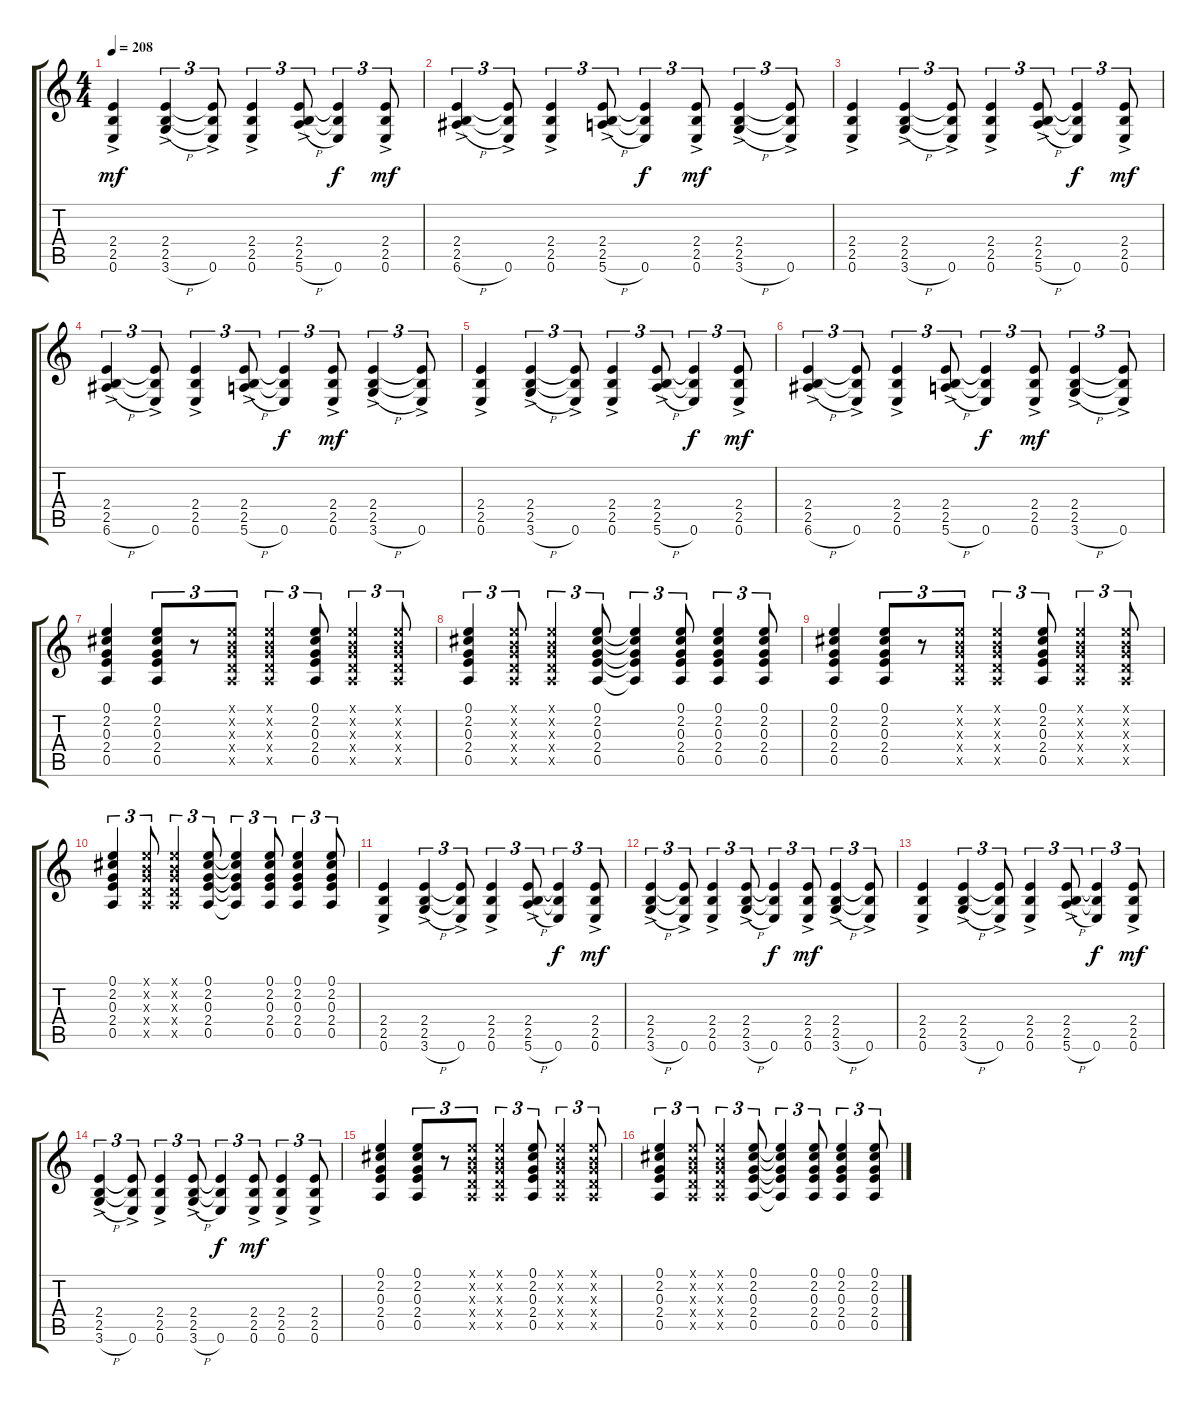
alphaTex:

\track "" {instrument acousticguitarsteel}
\staff {score tabs}
\tuning (E4 B3 G3 D3 A2 E2) {hide}
\ts (4 4)
\tempo 208
\clef g2
\ks c
(2.4 2.5 0.6{ac}).4{dy mf} (2.4 2.5 3.6{h ac}).4{tu (3 2)} (2.4{t} 2.5{t} 0.6{ac}).8{tu (3 2)} (2.4 2.5 0.6{ac}).4{tu (3 2)} (2.4 2.5 5.6{h ac}).8{tu (3 2)} (2.4{t} 2.5{t} 0.6).4{tu (3 2) dy f} (2.4 2.5 0.6{ac}).8{tu (3 2) dy mf} |
(2.4 2.5 6.6{h ac}).4{tu (3 2)} (2.4{t} 2.5{t} 0.6{ac}).8{tu (3 2)} (2.4 2.5 0.6{ac}).4{tu (3 2)} (2.4 2.5 5.6{h ac}).8{tu (3 2)} (2.4{t} 2.5{t} 0.6).4{tu (3 2) dy f} (2.4 2.5 0.6{ac}).8{tu (3 2) dy mf} (2.4 2.5 3.6{h ac}).4{tu (3 2)} (2.4{t} 2.5{t} 0.6{ac}).8{tu (3 2)} |
(2.4 2.5 0.6{ac}).4 (2.4 2.5 3.6{h ac}).4{tu (3 2)} (2.4{t} 2.5{t} 0.6{ac}).8{tu (3 2)} (2.4 2.5 0.6{ac}).4{tu (3 2)} (2.4 2.5 5.6{h ac}).8{tu (3 2)} (2.4{t} 2.5{t} 0.6).4{tu (3 2) dy f} (2.4 2.5 0.6{ac}).8{tu (3 2) dy mf} |
(2.4 2.5 6.6{h ac}).4{tu (3 2)} (2.4{t} 2.5{t} 0.6{ac}).8{tu (3 2)} (2.4 2.5 0.6{ac}).4{tu (3 2)} (2.4 2.5 5.6{h ac}).8{tu (3 2)} (2.4{t} 2.5{t} 0.6).4{tu (3 2) dy f} (2.4 2.5 0.6{ac}).8{tu (3 2) dy mf} (2.4 2.5 3.6{h ac}).4{tu (3 2)} (2.4{t} 2.5{t} 0.6{ac}).8{tu (3 2)} |
(2.4 2.5 0.6{ac}).4 (2.4 2.5 3.6{h ac}).4{tu (3 2)} (2.4{t} 2.5{t} 0.6{ac}).8{tu (3 2)} (2.4 2.5 0.6{ac}).4{tu (3 2)} (2.4 2.5 5.6{h ac}).8{tu (3 2)} (2.4{t} 2.5{t} 0.6).4{tu (3 2) dy f} (2.4 2.5 0.6{ac}).8{tu (3 2) dy mf} |
(2.4 2.5 6.6{h ac}).4{tu (3 2)} (2.4{t} 2.5{t} 0.6{ac}).8{tu (3 2)} (2.4 2.5 0.6{ac}).4{tu (3 2)} (2.4 2.5 5.6{h ac}).8{tu (3 2)} (2.4{t} 2.5{t} 0.6).4{tu (3 2) dy f} (2.4 2.5 0.6{ac}).8{tu (3 2) dy mf} (2.4 2.5 3.6{h ac}).4{tu (3 2)} (2.4{t} 2.5{t} 0.6{ac}).8{tu (3 2)} |
(0.1 2.2 0.3 2.4 0.5).4 (0.1 2.2 0.3 2.4 0.5).8{tu (3 2)} r.8{tu (3 2)} (0.1{x} 0.2{x} 0.3{x} 0.4{x} 0.5{x}).8{tu (3 2)} (0.1{x} 0.2{x} 0.3{x} 0.4{x} 0.5{x}).4{tu (3 2)} (0.1 2.2 0.3 2.4 0.5).8{tu (3 2)} (0.1{x} 0.2{x} 0.3{x} 0.4{x} 0.5{x}).4{tu (3 2)} (0.1{x} 0.2{x} 0.3{x} 0.4{x} 0.5{x}).8{tu (3 2)} |
(0.1 2.2 0.3 2.4 0.5).4{tu (3 2)} (0.1{x} 0.2{x} 0.3{x} 0.4{x} 0.5{x}).8{tu (3 2)} (0.1{x} 0.2{x} 0.3{x} 0.4{x} 0.5{x}).4{tu (3 2)} (0.1 2.2 0.3 2.4 0.5).8{tu (3 2)} (0.1{t} 2.2{t} 0.3{t} 2.4{t} 0.5{t}).4{tu (3 2)} (0.1 2.2 0.3 2.4 0.5).8{tu (3 2)} (0.1 2.2 0.3 2.4 0.5).4{tu (3 2)} (0.1 2.2 0.3 2.4 0.5).8{tu (3 2)} |
(0.1 2.2 0.3 2.4 0.5).4 (0.1 2.2 0.3 2.4 0.5).8{tu (3 2)} r.8{tu (3 2)} (0.1{x} 0.2{x} 0.3{x} 0.4{x} 0.5{x}).8{tu (3 2)} (0.1{x} 0.2{x} 0.3{x} 0.4{x} 0.5{x}).4{tu (3 2)} (0.1 2.2 0.3 2.4 0.5).8{tu (3 2)} (0.1{x} 0.2{x} 0.3{x} 0.4{x} 0.5{x}).4{tu (3 2)} (0.1{x} 0.2{x} 0.3{x} 0.4{x} 0.5{x}).8{tu (3 2)} |
(0.1 2.2 0.3 2.4 0.5).4{tu (3 2)} (0.1{x} 0.2{x} 0.3{x} 0.4{x} 0.5{x}).8{tu (3 2)} (0.1{x} 0.2{x} 0.3{x} 0.4{x} 0.5{x}).4{tu (3 2)} (0.1 2.2 0.3 2.4 0.5).8{tu (3 2)} (0.1{t} 2.2{t} 0.3{t} 2.4{t} 0.5{t}).4{tu (3 2)} (0.1 2.2 0.3 2.4 0.5).8{tu (3 2)} (0.1 2.2 0.3 2.4 0.5).4{tu (3 2)} (0.1 2.2 0.3 2.4 0.5).8{tu (3 2)} |
(2.4 2.5 0.6{ac}).4 (2.4 2.5 3.6{h ac}).4{tu (3 2)} (2.4{t} 2.5{t} 0.6{ac}).8{tu (3 2)} (2.4 2.5 0.6{ac}).4{tu (3 2)} (2.4 2.5 5.6{h ac}).8{tu (3 2)} (2.4{t} 2.5{t} 0.6).4{tu (3 2) dy f} (2.4 2.5 0.6{ac}).8{tu (3 2) dy mf} |
(2.4 2.5 3.6{h ac}).4{tu (3 2)} (2.4{t} 2.5{t} 0.6{ac}).8{tu (3 2)} (2.4 2.5 0.6{ac}).4{tu (3 2)} (2.4 2.5 3.6{h ac}).8{tu (3 2)} (2.4{t} 2.5{t} 0.6).4{tu (3 2) dy f} (2.4 2.5 0.6{ac}).8{tu (3 2) dy mf} (2.4 2.5 3.6{h ac}).4{tu (3 2)} (2.4{t} 2.5{t} 0.6{ac}).8{tu (3 2)} |
(2.4 2.5 0.6{ac}).4 (2.4 2.5 3.6{h ac}).4{tu (3 2)} (2.4{t} 2.5{t} 0.6{ac}).8{tu (3 2)} (2.4 2.5 0.6{ac}).4{tu (3 2)} (2.4 2.5 5.6{h ac}).8{tu (3 2)} (2.4{t} 2.5{t} 0.6).4{tu (3 2) dy f} (2.4 2.5 0.6{ac}).8{tu (3 2) dy mf} |
(2.4 2.5 3.6{h ac}).4{tu (3 2)} (2.4{t} 2.5{t} 0.6{ac}).8{tu (3 2)} (2.4 2.5 0.6{ac}).4{tu (3 2)} (2.4 2.5 3.6{h ac}).8{tu (3 2)} (2.4{t} 2.5{t} 0.6).4{tu (3 2) dy f} (2.4 2.5 0.6{ac}).8{tu (3 2) dy mf} (2.4 2.5 0.6{ac}).4{tu (3 2)} (2.4 2.5 0.6{ac}).8{tu (3 2)} |
(0.1 2.2 0.3 2.4 0.5).4 (0.1 2.2 0.3 2.4 0.5).8{tu (3 2)} r.8{tu (3 2)} (0.1{x} 0.2{x} 0.3{x} 0.4{x} 0.5{x}).8{tu (3 2)} (0.1{x} 0.2{x} 0.3{x} 0.4{x} 0.5{x}).4{tu (3 2)} (0.1 2.2 0.3 2.4 0.5).8{tu (3 2)} (0.1{x} 0.2{x} 0.3{x} 0.4{x} 0.5{x}).4{tu (3 2)} (0.1{x} 0.2{x} 0.3{x} 0.4{x} 0.5{x}).8{tu (3 2)} |
(0.1 2.2 0.3 2.4 0.5).4{tu (3 2)} (0.1{x} 0.2{x} 0.3{x} 0.4{x} 0.5{x}).8{tu (3 2)} (0.1{x} 0.2{x} 0.3{x} 0.4{x} 0.5{x}).4{tu (3 2)} (0.1 2.2 0.3 2.4 0.5).8{tu (3 2)} (0.1{t} 2.2{t} 0.3{t} 2.4{t} 0.5{t}).4{tu (3 2)} (0.1 2.2 0.3 2.4 0.5).8{tu (3 2)} (0.1 2.2 0.3 2.4 0.5).4{tu (3 2)} (0.1 2.2 0.3 2.4 0.5).8{tu (3 2)}
